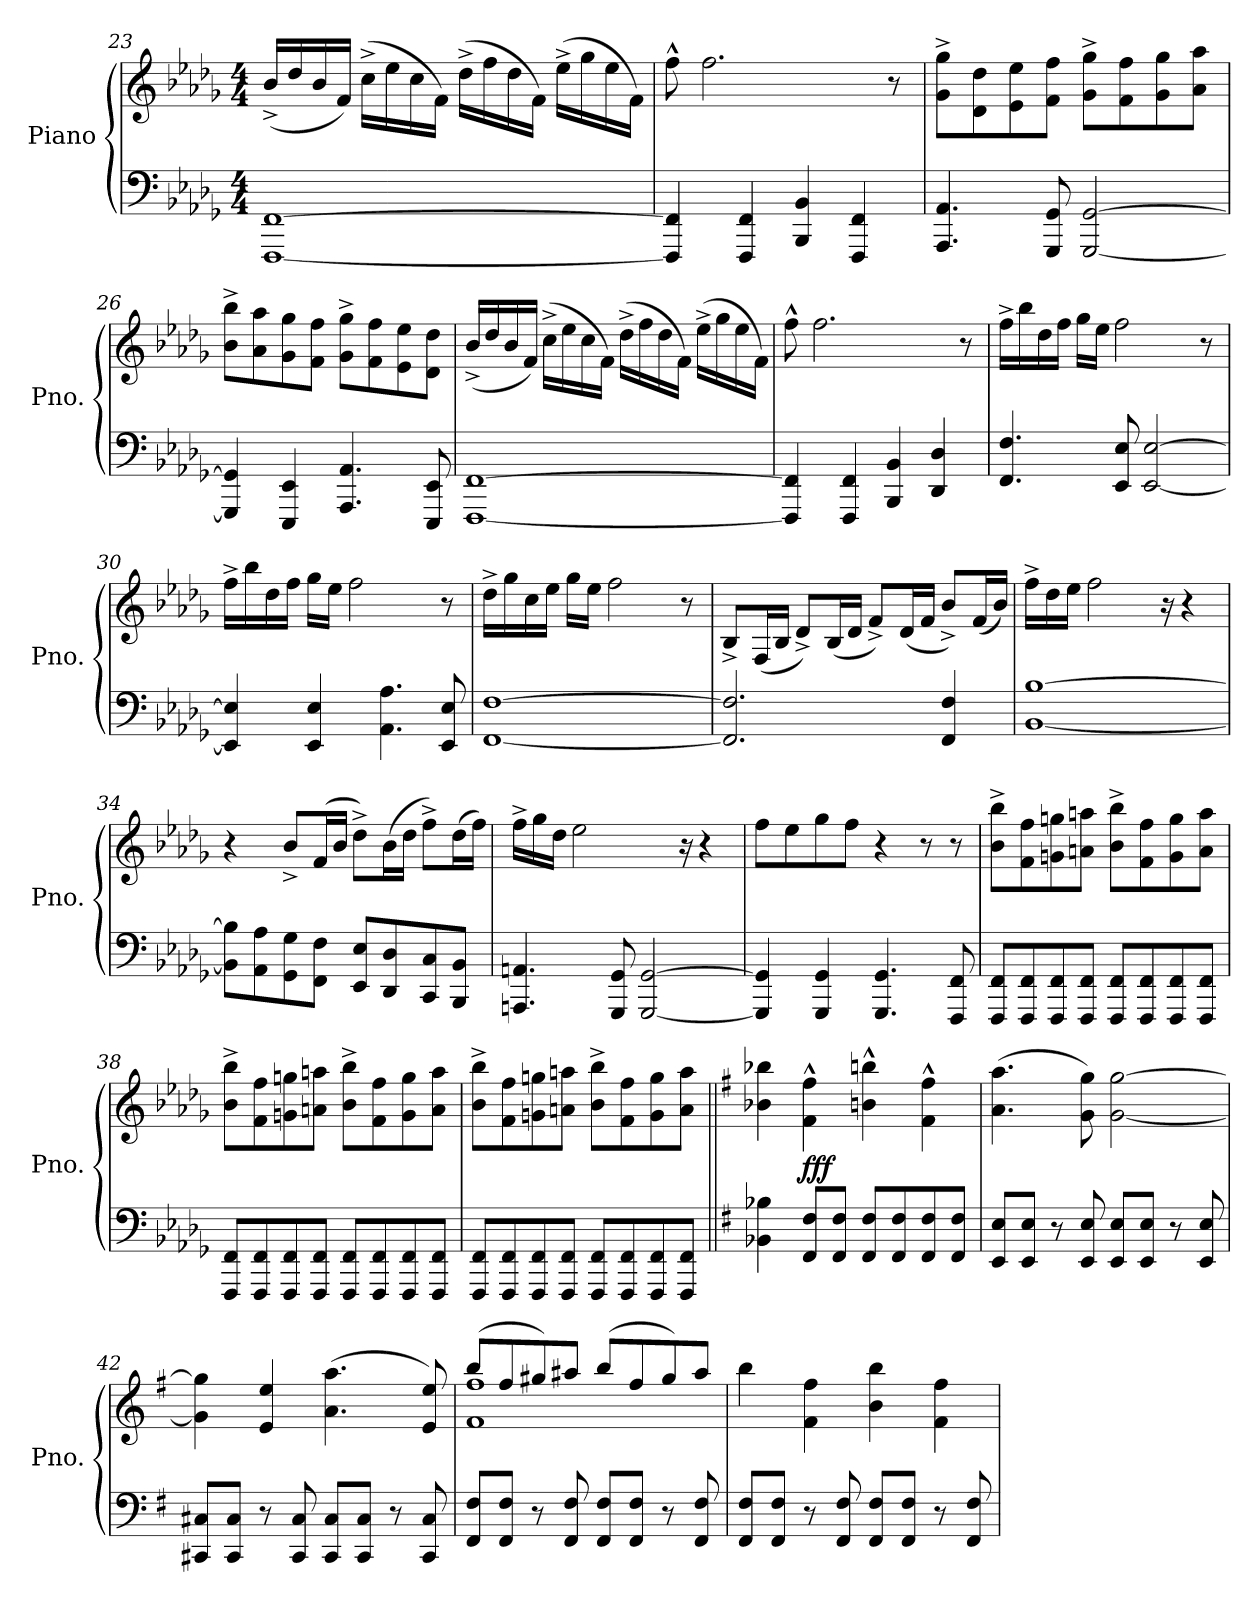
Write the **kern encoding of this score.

**kern	**kern	**dynam
*part1	*part1	*part1
*staff2	*staff1	*staff1/2
*I"Piano	*	*
*I'Pno.	*	*
!!LO:LB:g=z
*clefF4	*clefG2	*
*k[b-e-a-d-g-]	*k[b-e-a-d-g-]	*
*M4/4	*M4/4	*
=23	=23	=23
[1FFF [1FF	(16b-^/LL	.
.	16dd-/	.
.	16b-/	.
.	16f/JJ)	.
.	(16cc^\LL	.
.	16ee-\	.
.	16cc\	.
.	16f\JJ)	.
.	(16dd-^\LL	.
.	16ff\	.
.	16dd-\	.
.	16f\JJ)	.
.	(16ee-^\LL	.
.	16gg-\	.
.	16ee-\	.
.	16f\JJ)	.
=24	=24	=24
4FFF/] 4FF/]	8ff^^\	.
.	2.ff\	.
4FFF/ 4FF/	.	.
4BBB-/ 4BB-/	.	.
4FFF/ 4FF/	.	.
.	8r	.
=25	=25	=25
4.AAA-/ 4.AA-/	8g-\^ 8gg-\^L	.
.	8d-\ 8dd-\	.
.	8e-\ 8ee-\	.
8GGG-/ 8GG-/	8f\ 8ff\J	.
[2GGG-/ [2GG-/	8g-\^ 8gg-\^L	.
.	8f\ 8ff\	.
.	8g-\ 8gg-\	.
.	8a-\ 8aa-\J	.
=26	=26	=26
4GGG-/] 4GG-/]	8b-\^ 8bb-\^L	.
.	8a-\ 8aa-\	.
4EEE-/ 4EE-/	8g-\ 8gg-\	.
.	8f\ 8ff\J	.
4.AAA-/ 4.AA-/	8g-\^ 8gg-\^L	.
.	8f\ 8ff\	.
.	8e-\ 8ee-\	.
8EEE-/ 8EE-/	8d-\ 8dd-\J	.
!!LO:LB:g=z
=27	=27	=27
[1FFF [1FF	(16b-^/LL	.
.	16dd-/	.
.	16b-/	.
.	16f/JJ)	.
.	(16cc^\LL	.
.	16ee-\	.
.	16cc\	.
.	16f\JJ)	.
.	(16dd-^\LL	.
.	16ff\	.
.	16dd-\	.
.	16f\JJ)	.
.	(16ee-^\LL	.
.	16gg-\	.
.	16ee-\	.
.	16f\JJ)	.
=28	=28	=28
4FFF/] 4FF/]	8ff^^\	.
.	2.ff\	.
4FFF/ 4FF/	.	.
4BBB-/ 4BB-/	.	.
4DD-/ 4D-/	.	.
.	8r	.
=29	=29	=29
4.FF/ 4.F/	16ff^\LL	.
.	16bb-\	.
.	16dd-\	.
.	16ff\JJ	.
.	16gg-\LL	.
.	16ee-\JJ	.
8EE-/ 8E-/	2ff\	.
[2EE-/ [2E-/	.	.
.	8r	.
=30	=30	=30
4EE-/] 4E-/]	16ff^\LL	.
.	16bb-\	.
.	16dd-\	.
.	16ff\JJ	.
4EE-/ 4E-/	16gg-\LL	.
.	16ee-\JJ	.
.	2ff\	.
4.AA-\ 4.A-\	.	.
8EE-/ 8E-/	8r	.
!!LO:PB:g=z
=31	=31	=31
[1FF [1F	16dd-^\LL	.
.	16gg-\	.
.	16cc\	.
.	16ee-\JJ	.
.	16gg-\LL	.
.	16ee-\JJ	.
.	2ff\	.
.	8r	.
=32	=32	=32
2.FF/] 2.F/]	8B-^/L	.
.	(16F/L	.
.	16B-/JJ	.
.	8d-^/L)	.
.	(16B-/L	.
.	16d-/JJ	.
.	8f^/L)	.
.	(16d-/L	.
.	16f/JJ	.
4FF/ 4F/	8b-^/L)	.
.	(16f/L	.
.	16b-/JJ)	.
=33	=33	=33
[1BB- [1B-	16ff^\LL	.
.	16dd-\	.
.	16ee-\JJ	.
.	2ff\	.
.	16r	.
.	4r	.
=34	=34	=34
8BB-\] 8B-\]L	4r	.
8AA-\ 8A-\	.	.
8GG-\ 8G-\	8b-^/L	.
8FF\ 8F\J	(16f/L	.
.	16b-/JJ	.
8EE-/ 8E-/L	8dd-^\L)	.
8DD-/ 8D-/	(16b-\L	.
.	16dd-\JJ	.
8CC/ 8C/	8ff^\L)	.
8BBB-/ 8BB-/J	(16dd-\L	.
.	16ff\JJ)	.
!!LO:LB:g=z
=35	=35	=35
4.AAAn/ 4.AAn/	16ff^\LL	.
.	16gg-\	.
.	16dd-\JJ	.
.	2ee-\	.
8GGG-/ 8GG-/	.	.
[2GGG-/ [2GG-/	.	.
.	16r	.
.	4r	.
=36	=36	=36
4GGG-/] 4GG-/]	8ff\L	.
.	8ee-\	.
4GGG-/ 4GG-/	8gg-\	.
.	8ff\J	.
4.GGG-/ 4.GG-/	4r	.
.	8r	.
8FFF/ 8FF/	8r	.
=37	=37	=37
8FFF/ 8FF/L	8b-\^ 8bb-\^L	.
8FFF/ 8FF/	8f\ 8ff\	.
8FFF/ 8FF/	8gn\ 8ggn\	.
8FFF/ 8FF/J	8an\ 8aan\J	.
8FFF/ 8FF/L	8b-\^ 8bb-\^L	.
8FFF/ 8FF/	8f\ 8ff\	.
8FFF/ 8FF/	8g\ 8gg\	.
8FFF/ 8FF/J	8a\ 8aa\J	.
=38	=38	=38
8FFF/ 8FF/L	8b-\^ 8bb-\^L	.
8FFF/ 8FF/	8f\ 8ff\	.
8FFF/ 8FF/	8gn\ 8ggn\	.
8FFF/ 8FF/J	8an\ 8aan\J	.
8FFF/ 8FF/L	8b-\^ 8bb-\^L	.
8FFF/ 8FF/	8f\ 8ff\	.
8FFF/ 8FF/	8g\ 8gg\	.
8FFF/ 8FF/J	8a\ 8aa\J	.
!!LO:LB:g=z
=39	=39	=39
8FFF/ 8FF/L	8b-\^ 8bb-\^L	.
8FFF/ 8FF/	8f\ 8ff\	.
8FFF/ 8FF/	8gn\ 8ggn\	.
8FFF/ 8FF/J	8an\ 8aan\J	.
8FFF/ 8FF/L	8b-\^ 8bb-\^L	.
8FFF/ 8FF/	8f\ 8ff\	.
8FFF/ 8FF/	8g\ 8gg\	.
8FFF/ 8FF/J	8a\ 8aa\J	.
=40||	=40||	=40||
*k[f#]	*k[f#]	*
4BB-X\ 4B-X\	4b-X\ 4bb-X\	.
!	!	!LO:DY:b
8FF#/ 8F#/L	4f#\^^ 4ff#\^^	fff
8FF#/ 8F#/J	.	.
8FF#/ 8F#/L	4bn\^^ 4bbn\^^	.
8FF#/ 8F#/	.	.
8FF#/ 8F#/	4f#\^^ 4ff#\^^	.
8FF#/ 8F#/J	.	.
=41	=41	=41
8EE/ 8E/L	(4.a\ 4.aa\	.
8EE/ 8E/J	.	.
8r	.	.
8EE/ 8E/	8g\ 8gg\)	.
8EE/ 8E/L	[2g\ [2gg\	.
8EE/ 8E/J	.	.
8r	.	.
8EE/ 8E/	.	.
=42	=42	=42
8CC#X/ 8C#X/L	4g\] 4gg\]	.
8CC#/ 8C#/J	.	.
8r	4e/ 4ee/	.
8CC#/ 8C#/	.	.
8CC#/ 8C#/L	(4.a\ 4.aa\	.
8CC#/ 8C#/J	.	.
8r	.	.
8CC#/ 8C#/	8e/ 8ee/)	.
!!LO:LB:g=z
=43	=43	=43
*	*^	*
8FF#/ 8F#/L	(8bb/L	1f# 1ff#	.
8FF#/ 8F#/J	8ff#/	.	.
8r	8gg#X/)	.	.
8FF#/ 8F#/	8aa#X/J	.	.
8FF#/ 8F#/L	(8bb/L	.	.
8FF#/ 8F#/J	8ff#/	.	.
8r	8gg#/)	.	.
8FF#/ 8F#/	8aa#/J	.	.
*	*v	*v	*
=44	=44	=44
8FF#/ 8F#/L	4bb\	.
8FF#/ 8F#/J	.	.
8r	4f#\ 4ff#\	.
8FF#/ 8F#/	.	.
8FF#/ 8F#/L	4b\ 4bb\	.
8FF#/ 8F#/J	.	.
8r	4f#\ 4ff#\	.
8FF#/ 8F#/	.	.
=	=	=
*-	*-	*-
